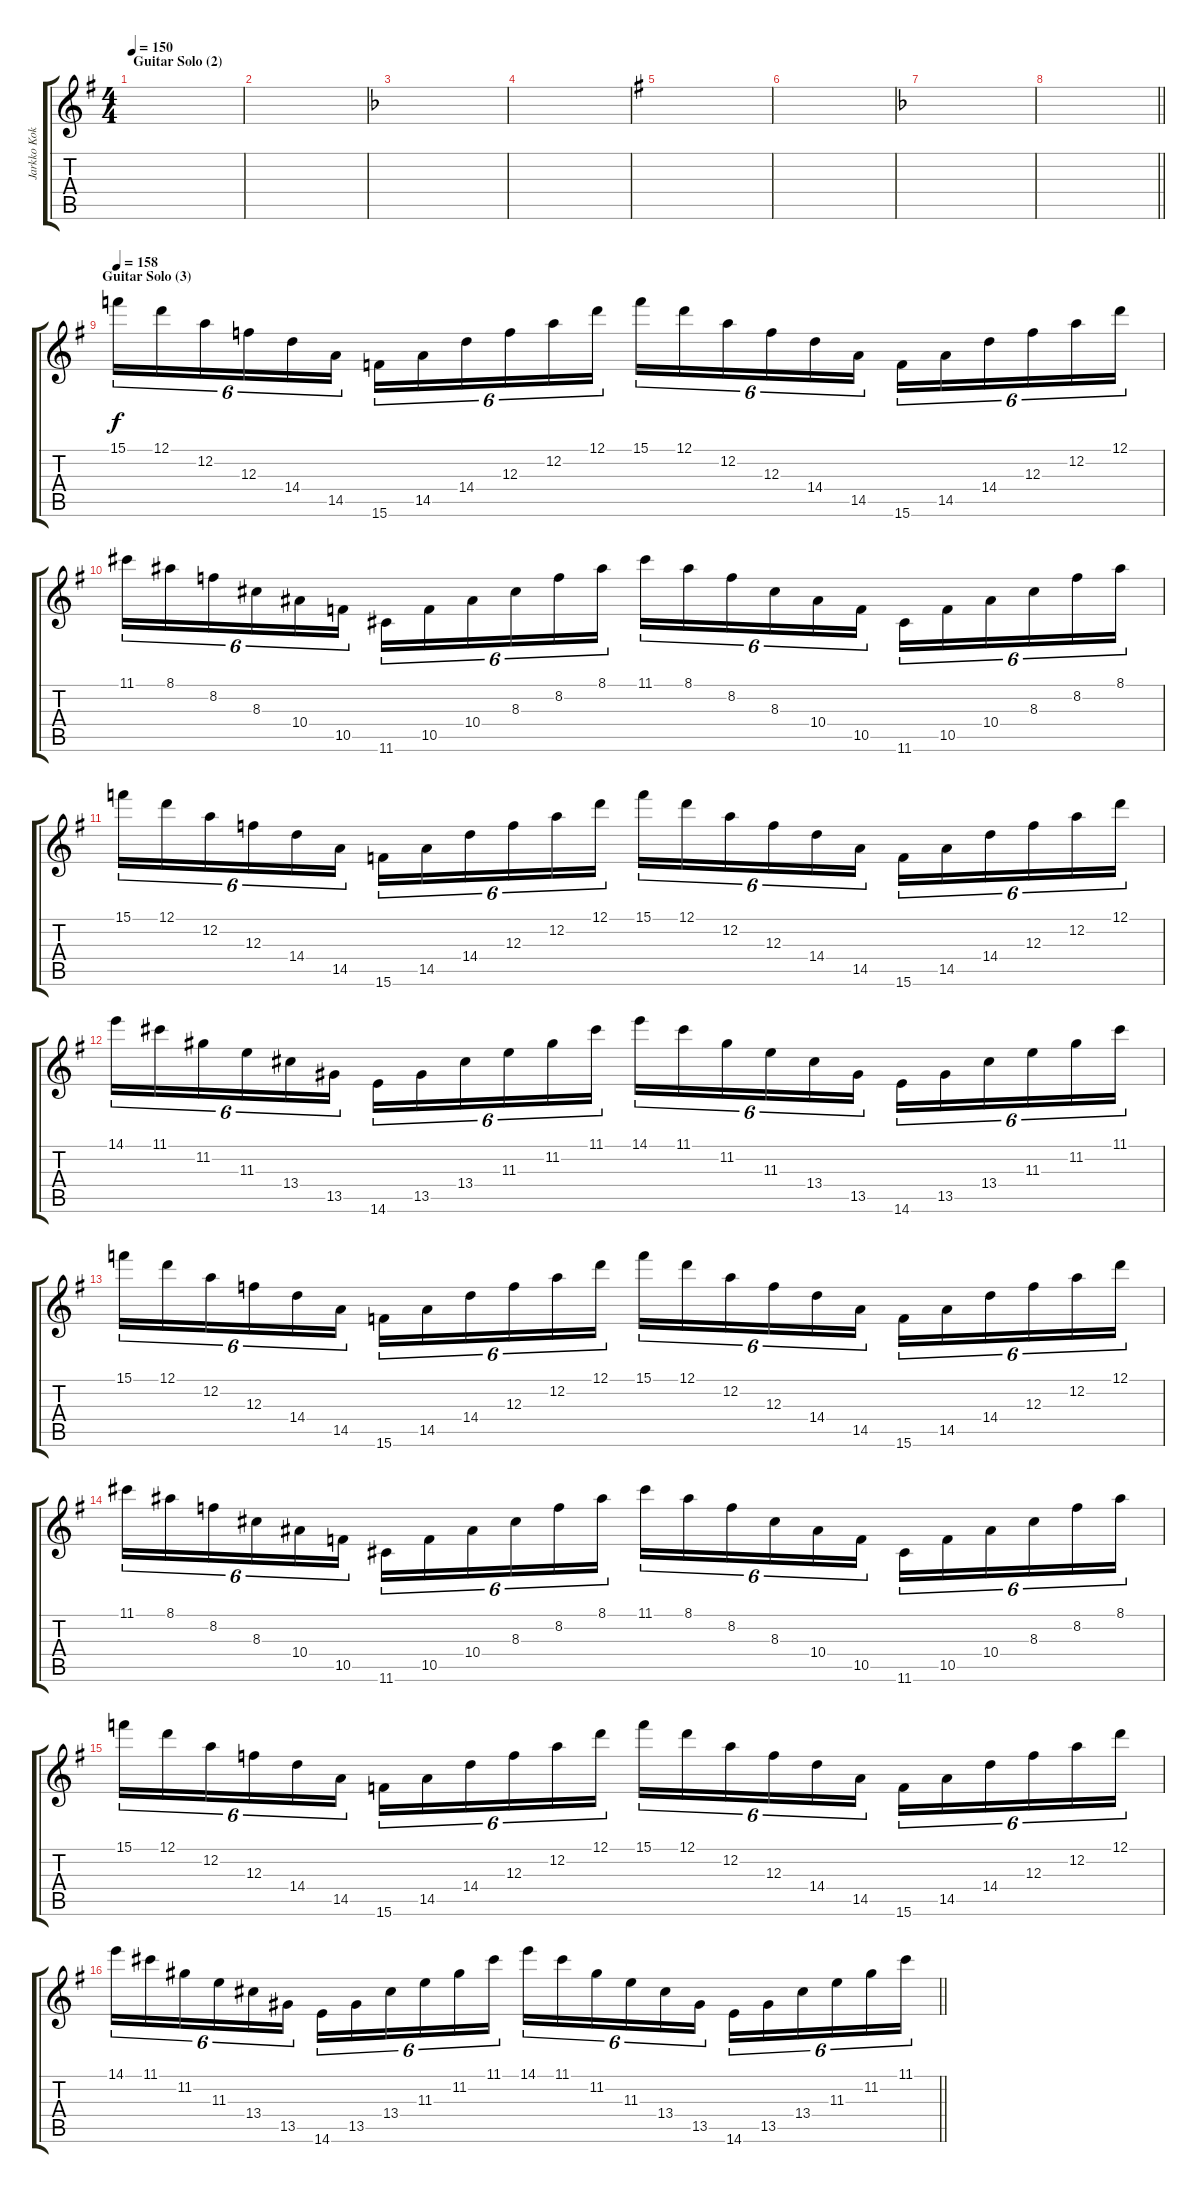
\track ("Jarkko Kokko (lead guitar) " "Jarkko Kok") {instrument overdrivenguitar}
\staff {score tabs}
\tuning (D4 A3 F3 C3 G2 D2) {hide}
\ts (4 4)
\section ("" "Guitar Solo (2)")
\tempo 150
\clef g2
\ks eminor
|
|
\ks dminor
|
|
\ks eminor
|
|
\ks dminor
|
\barLineRight lightlight
|
\section ("" "Guitar Solo (3)")
\tempo 158
\ks eminor
15.1.16{tu (6 4)} 12.1.16{tu (6 4)} 12.2.16{tu (6 4)} 12.3.16{tu (6 4)} 14.4.16{tu (6 4)} 14.5.16{tu (6 4)} 15.6.16{tu (6 4)} 14.5.16{tu (6 4)} 14.4.16{tu (6 4)} 12.3.16{tu (6 4)} 12.2.16{tu (6 4)} 12.1.16{tu (6 4)} 15.1.16{tu (6 4)} 12.1.16{tu (6 4)} 12.2.16{tu (6 4)} 12.3.16{tu (6 4)} 14.4.16{tu (6 4)} 14.5.16{tu (6 4)} 15.6.16{tu (6 4)} 14.5.16{tu (6 4)} 14.4.16{tu (6 4)} 12.3.16{tu (6 4)} 12.2.16{tu (6 4)} 12.1.16{tu (6 4)} |
11.1.16{tu (6 4)} 8.1.16{tu (6 4)} 8.2.16{tu (6 4)} 8.3.16{tu (6 4)} 10.4.16{tu (6 4)} 10.5.16{tu (6 4)} 11.6.16{tu (6 4)} 10.5.16{tu (6 4)} 10.4.16{tu (6 4)} 8.3.16{tu (6 4)} 8.2.16{tu (6 4)} 8.1.16{tu (6 4)} 11.1.16{tu (6 4)} 8.1.16{tu (6 4)} 8.2.16{tu (6 4)} 8.3.16{tu (6 4)} 10.4.16{tu (6 4)} 10.5.16{tu (6 4)} 11.6.16{tu (6 4)} 10.5.16{tu (6 4)} 10.4.16{tu (6 4)} 8.3.16{tu (6 4)} 8.2.16{tu (6 4)} 8.1.16{tu (6 4)} |
15.1.16{tu (6 4)} 12.1.16{tu (6 4)} 12.2.16{tu (6 4)} 12.3.16{tu (6 4)} 14.4.16{tu (6 4)} 14.5.16{tu (6 4)} 15.6.16{tu (6 4)} 14.5.16{tu (6 4)} 14.4.16{tu (6 4)} 12.3.16{tu (6 4)} 12.2.16{tu (6 4)} 12.1.16{tu (6 4)} 15.1.16{tu (6 4)} 12.1.16{tu (6 4)} 12.2.16{tu (6 4)} 12.3.16{tu (6 4)} 14.4.16{tu (6 4)} 14.5.16{tu (6 4)} 15.6.16{tu (6 4)} 14.5.16{tu (6 4)} 14.4.16{tu (6 4)} 12.3.16{tu (6 4)} 12.2.16{tu (6 4)} 12.1.16{tu (6 4)} |
14.1.16{tu (6 4)} 11.1.16{tu (6 4)} 11.2.16{tu (6 4)} 11.3.16{tu (6 4)} 13.4.16{tu (6 4)} 13.5.16{tu (6 4)} 14.6.16{tu (6 4)} 13.5.16{tu (6 4)} 13.4.16{tu (6 4)} 11.3.16{tu (6 4)} 11.2.16{tu (6 4)} 11.1.16{tu (6 4)} 14.1.16{tu (6 4)} 11.1.16{tu (6 4)} 11.2.16{tu (6 4)} 11.3.16{tu (6 4)} 13.4.16{tu (6 4)} 13.5.16{tu (6 4)} 14.6.16{tu (6 4)} 13.5.16{tu (6 4)} 13.4.16{tu (6 4)} 11.3.16{tu (6 4)} 11.2.16{tu (6 4)} 11.1.16{tu (6 4)} |
15.1.16{tu (6 4)} 12.1.16{tu (6 4)} 12.2.16{tu (6 4)} 12.3.16{tu (6 4)} 14.4.16{tu (6 4)} 14.5.16{tu (6 4)} 15.6.16{tu (6 4)} 14.5.16{tu (6 4)} 14.4.16{tu (6 4)} 12.3.16{tu (6 4)} 12.2.16{tu (6 4)} 12.1.16{tu (6 4)} 15.1.16{tu (6 4)} 12.1.16{tu (6 4)} 12.2.16{tu (6 4)} 12.3.16{tu (6 4)} 14.4.16{tu (6 4)} 14.5.16{tu (6 4)} 15.6.16{tu (6 4)} 14.5.16{tu (6 4)} 14.4.16{tu (6 4)} 12.3.16{tu (6 4)} 12.2.16{tu (6 4)} 12.1.16{tu (6 4)} |
11.1.16{tu (6 4)} 8.1.16{tu (6 4)} 8.2.16{tu (6 4)} 8.3.16{tu (6 4)} 10.4.16{tu (6 4)} 10.5.16{tu (6 4)} 11.6.16{tu (6 4)} 10.5.16{tu (6 4)} 10.4.16{tu (6 4)} 8.3.16{tu (6 4)} 8.2.16{tu (6 4)} 8.1.16{tu (6 4)} 11.1.16{tu (6 4)} 8.1.16{tu (6 4)} 8.2.16{tu (6 4)} 8.3.16{tu (6 4)} 10.4.16{tu (6 4)} 10.5.16{tu (6 4)} 11.6.16{tu (6 4)} 10.5.16{tu (6 4)} 10.4.16{tu (6 4)} 8.3.16{tu (6 4)} 8.2.16{tu (6 4)} 8.1.16{tu (6 4)} |
15.1.16{tu (6 4)} 12.1.16{tu (6 4)} 12.2.16{tu (6 4)} 12.3.16{tu (6 4)} 14.4.16{tu (6 4)} 14.5.16{tu (6 4)} 15.6.16{tu (6 4)} 14.5.16{tu (6 4)} 14.4.16{tu (6 4)} 12.3.16{tu (6 4)} 12.2.16{tu (6 4)} 12.1.16{tu (6 4)} 15.1.16{tu (6 4)} 12.1.16{tu (6 4)} 12.2.16{tu (6 4)} 12.3.16{tu (6 4)} 14.4.16{tu (6 4)} 14.5.16{tu (6 4)} 15.6.16{tu (6 4)} 14.5.16{tu (6 4)} 14.4.16{tu (6 4)} 12.3.16{tu (6 4)} 12.2.16{tu (6 4)} 12.1.16{tu (6 4)} |
\barLineRight lightlight
14.1.16{tu (6 4)} 11.1.16{tu (6 4)} 11.2.16{tu (6 4)} 11.3.16{tu (6 4)} 13.4.16{tu (6 4)} 13.5.16{tu (6 4)} 14.6.16{tu (6 4)} 13.5.16{tu (6 4)} 13.4.16{tu (6 4)} 11.3.16{tu (6 4)} 11.2.16{tu (6 4)} 11.1.16{tu (6 4)} 14.1.16{tu (6 4)} 11.1.16{tu (6 4)} 11.2.16{tu (6 4)} 11.3.16{tu (6 4)} 13.4.16{tu (6 4)} 13.5.16{tu (6 4)} 14.6.16{tu (6 4)} 13.5.16{tu (6 4)} 13.4.16{tu (6 4)} 11.3.16{tu (6 4)} 11.2.16{tu (6 4)} 11.1.16{tu (6 4)}
